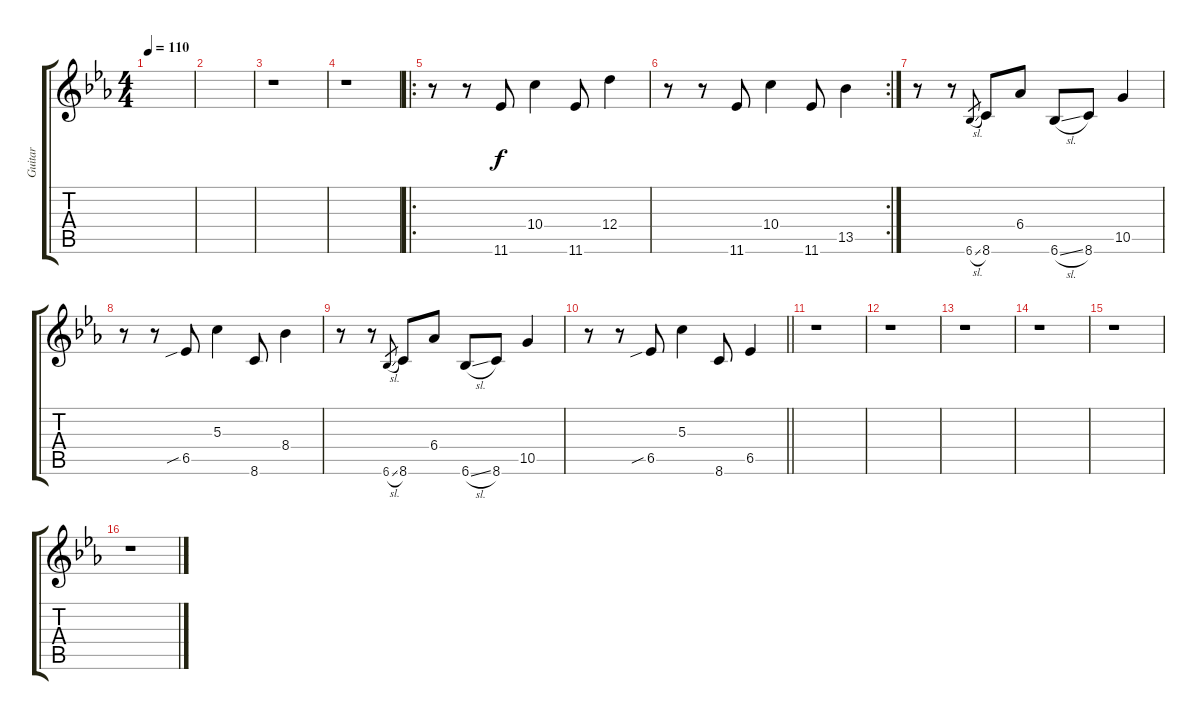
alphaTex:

\track ("Guitar" "Guitar") {instrument electricguitarmuted}
\staff {score tabs}
\tuning (E4 B3 G3 D3 A2 E2) {hide}
\ts (4 4)
\tempo 110
\clef g2
\ks eb
|
|
r.1 |
r.1 |
\ro
r.8 r.8 11.6.8 10.4.4 11.6.8 12.4.4 |
\rc 2
r.8 r.8 11.6.8 10.4.4 11.6.8 13.5.4 |
r.8 r.8 6.6{sl}.8{gr} 8.6.8 6.4.8 6.6{sl}.8 8.6.8 10.5.4 |
r.8 r.8 6.5{sib}.8 5.3.4 8.6.8 8.4.4 |
r.8 r.8 6.6{sl}.8{gr} 8.6.8 6.4.8 6.6{sl}.8 8.6.8 10.5.4 |
\barLineRight lightlight
r.8 r.8 6.5{sib}.8 5.3.4 8.6.8 6.5.4 |
r.1 |
r.1 |
r.1 |
r.1 |
r.1 |
r.1
